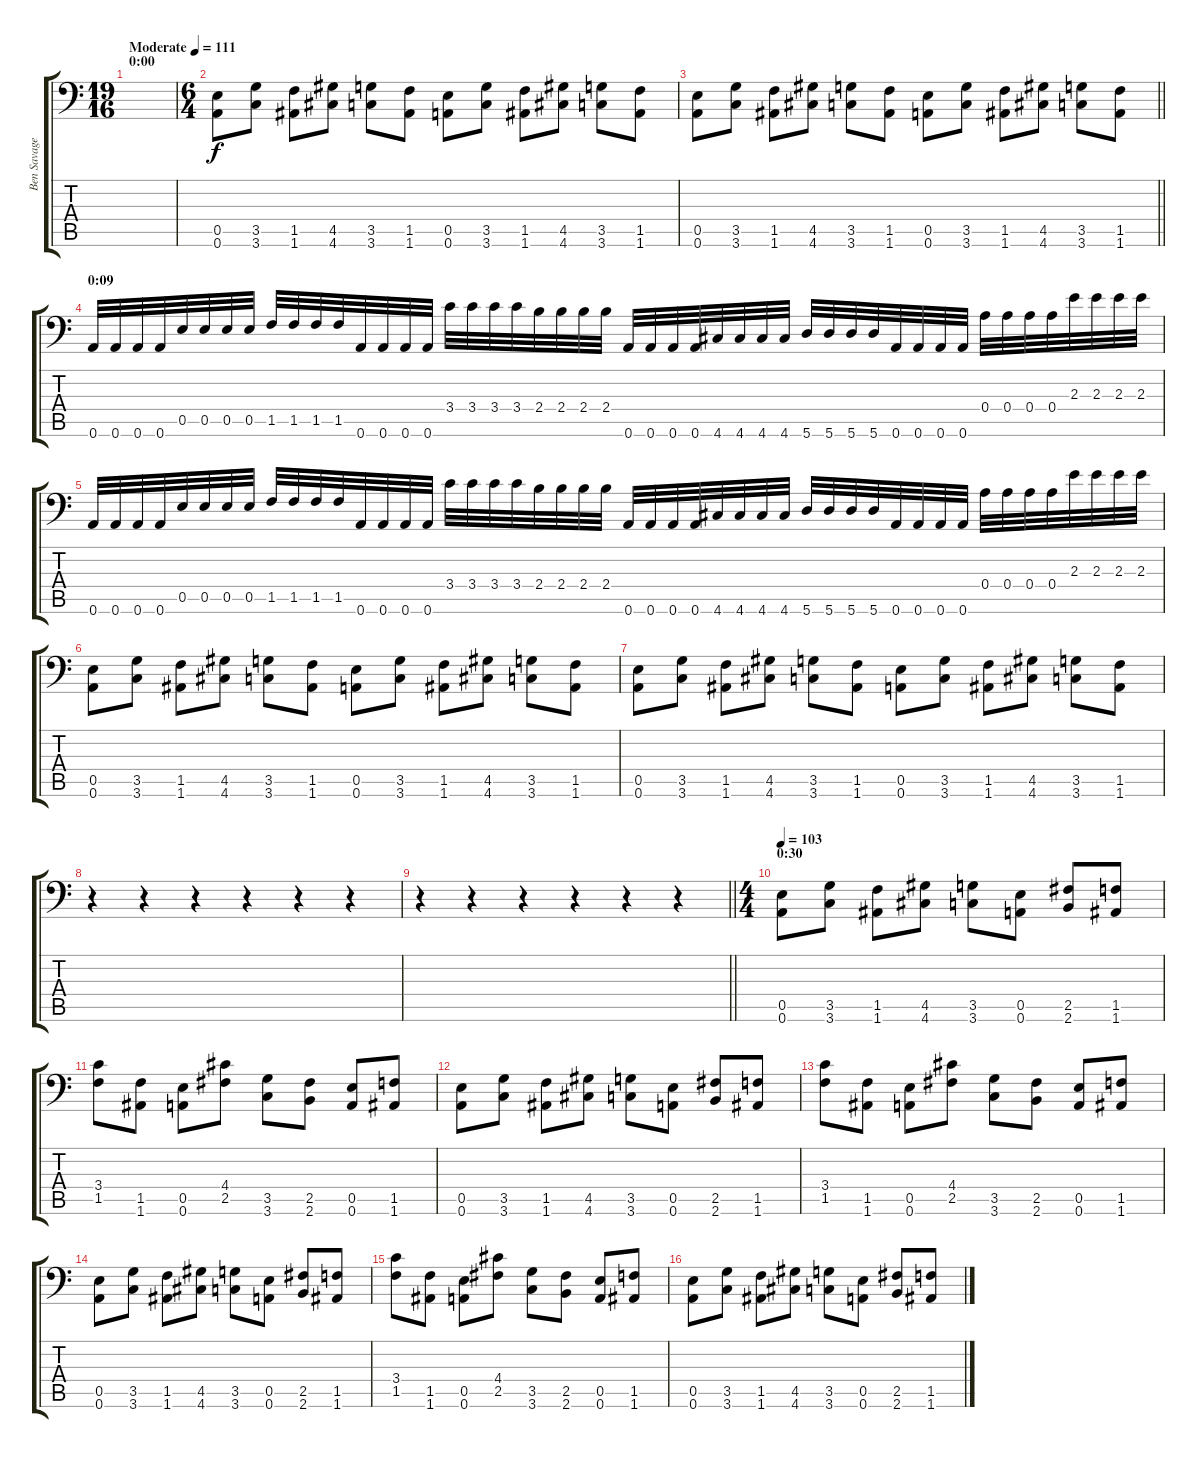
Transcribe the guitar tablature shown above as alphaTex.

\track ("Ben Savage" "Ben Savage") {instrument distortionguitar}
\staff {score tabs}
\tuning (B3 Gb3 D3 A2 E2 A1) {hide}
\ts (19 16)
\section ("" "0:00")
\tempo (111 "Moderate")
\clef f4
\ks c
|
\ts (6 4)
(0.5 0.6).8 (3.5 3.6).8 (1.5 1.6).8 (4.5 4.6).8 (3.5 3.6).8 (1.5 1.6).8 (0.5 0.6).8 (3.5 3.6).8 (1.5 1.6).8 (4.5 4.6).8 (3.5 3.6).8 (1.5 1.6).8 |
\barLineRight lightlight
(0.5 0.6).8 (3.5 3.6).8 (1.5 1.6).8 (4.5 4.6).8 (3.5 3.6).8 (1.5 1.6).8 (0.5 0.6).8 (3.5 3.6).8 (1.5 1.6).8 (4.5 4.6).8 (3.5 3.6).8 (1.5 1.6).8 |
\section ("" "0:09")
0.6.32 0.6.32 0.6.32 0.6.32 0.5.32 0.5.32 0.5.32 0.5.32 1.5.32 1.5.32 1.5.32 1.5.32 0.6.32 0.6.32 0.6.32 0.6.32 3.4.32 3.4.32 3.4.32 3.4.32 2.4.32 2.4.32 2.4.32 2.4.32 0.6.32 0.6.32 0.6.32 0.6.32 4.6.32 4.6.32 4.6.32 4.6.32 5.6.32 5.6.32 5.6.32 5.6.32 0.6.32 0.6.32 0.6.32 0.6.32 0.4.32 0.4.32 0.4.32 0.4.32 2.3.32 2.3.32 2.3.32 2.3.32 |
0.6.32 0.6.32 0.6.32 0.6.32 0.5.32 0.5.32 0.5.32 0.5.32 1.5.32 1.5.32 1.5.32 1.5.32 0.6.32 0.6.32 0.6.32 0.6.32 3.4.32 3.4.32 3.4.32 3.4.32 2.4.32 2.4.32 2.4.32 2.4.32 0.6.32 0.6.32 0.6.32 0.6.32 4.6.32 4.6.32 4.6.32 4.6.32 5.6.32 5.6.32 5.6.32 5.6.32 0.6.32 0.6.32 0.6.32 0.6.32 0.4.32 0.4.32 0.4.32 0.4.32 2.3.32 2.3.32 2.3.32 2.3.32 |
(0.5 0.6).8 (3.5 3.6).8 (1.5 1.6).8 (4.5 4.6).8 (3.5 3.6).8 (1.5 1.6).8 (0.5 0.6).8 (3.5 3.6).8 (1.5 1.6).8 (4.5 4.6).8 (3.5 3.6).8 (1.5 1.6).8 |
(0.5 0.6).8 (3.5 3.6).8 (1.5 1.6).8 (4.5 4.6).8 (3.5 3.6).8 (1.5 1.6).8 (0.5 0.6).8 (3.5 3.6).8 (1.5 1.6).8 (4.5 4.6).8 (3.5 3.6).8 (1.5 1.6).8 |
r.4 r.4 r.4 r.4 r.4 r.4 |
\barLineRight lightlight
r.4 r.4 r.4 r.4 r.4 r.4 |
\ts (4 4)
\section ("" "0:30")
\tempo 103
(0.5 0.6).8 (3.5 3.6).8 (1.5 1.6).8 (4.5 4.6).8 (3.5 3.6).8 (0.5 0.6).8 (2.5 2.6).8 (1.5 1.6).8 |
(3.4 1.5).8 (1.5 1.6).8 (0.5 0.6).8 (4.4 2.5).8 (3.5 3.6).8 (2.5 2.6).8 (0.5 0.6).8 (1.5 1.6).8 |
(0.5 0.6).8 (3.5 3.6).8 (1.5 1.6).8 (4.5 4.6).8 (3.5 3.6).8 (0.5 0.6).8 (2.5 2.6).8 (1.5 1.6).8 |
(3.4 1.5).8 (1.5 1.6).8 (0.5 0.6).8 (4.4 2.5).8 (3.5 3.6).8 (2.5 2.6).8 (0.5 0.6).8 (1.5 1.6).8 |
(0.5 0.6).8 (3.5 3.6).8 (1.5 1.6).8 (4.5 4.6).8 (3.5 3.6).8 (0.5 0.6).8 (2.5 2.6).8 (1.5 1.6).8 |
(3.4 1.5).8 (1.5 1.6).8 (0.5 0.6).8 (4.4 2.5).8 (3.5 3.6).8 (2.5 2.6).8 (0.5 0.6).8 (1.5 1.6).8 |
(0.5 0.6).8 (3.5 3.6).8 (1.5 1.6).8 (4.5 4.6).8 (3.5 3.6).8 (0.5 0.6).8 (2.5 2.6).8 (1.5 1.6).8
